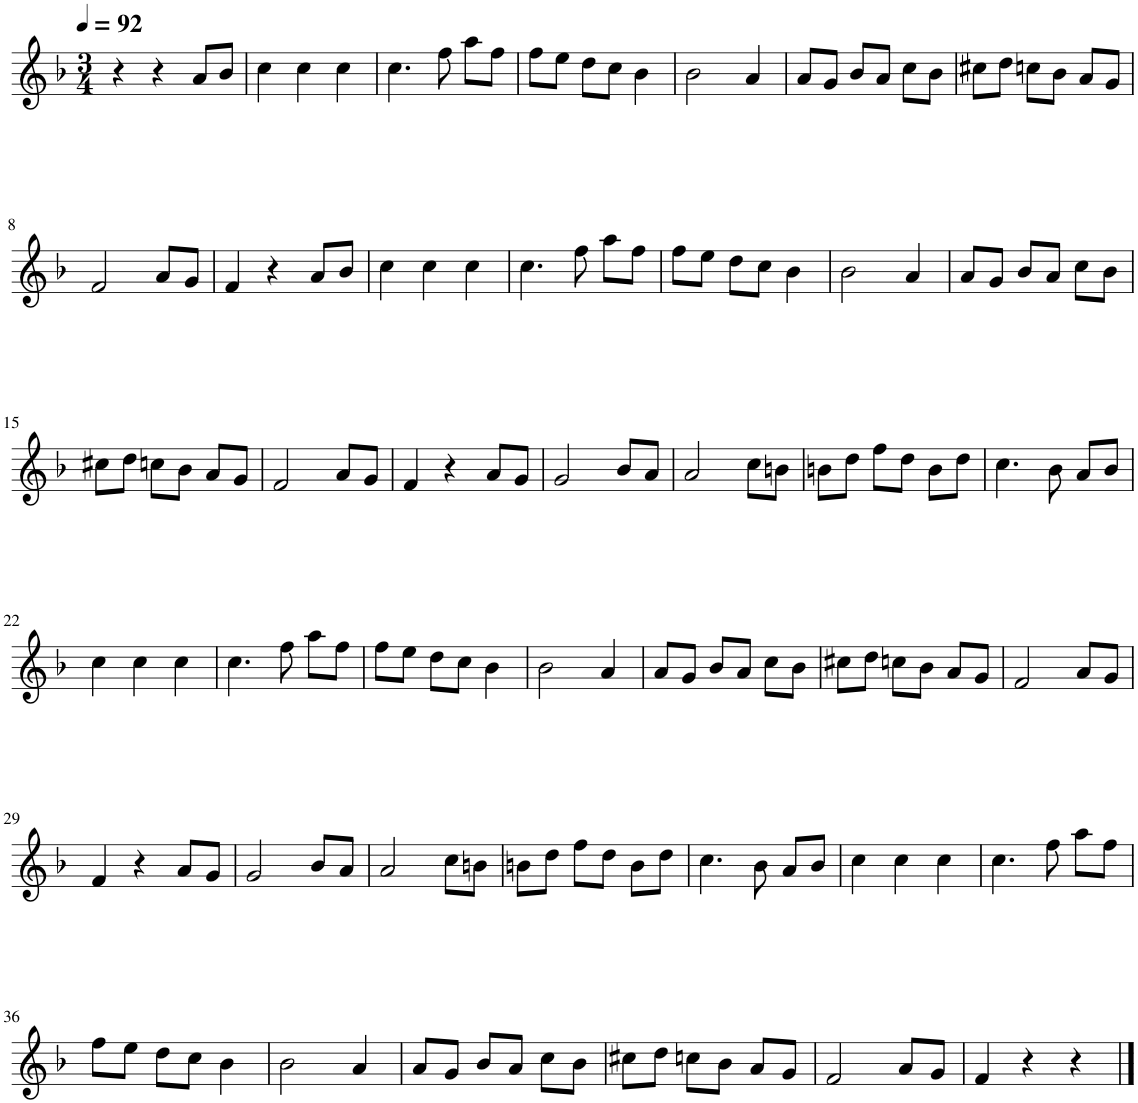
**kern
*part1
*staff1
*I"Oboe
*I'Ob.
*clefG2
*k[b-]
*M3/4
*MM92
=1
4r
4r
8a/L
8b-/J
=2
4cc\
4cc\
4cc\
=3
4.cc\
8ff\
8aa\L
8ff\J
=4
8ff\L
8ee\J
8dd\L
8cc\J
4b-\
=5
2b-\
4a/
=6
8a/L
8g/J
8b-/L
8a/J
8cc\L
8b-\J
=7
8cc#X\L
8dd\J
8ccn\L
8b-\J
8a/L
8g/J
!!LO:LB:g=z
=8
2f/
8a/L
8g/J
=9
4f/
4r
8a/L
8b-/J
=10
4cc\
4cc\
4cc\
=11
4.cc\
8ff\
8aa\L
8ff\J
=12
8ff\L
8ee\J
8dd\L
8cc\J
4b-\
=13
2b-\
4a/
=14
8a/L
8g/J
8b-/L
8a/J
8cc\L
8b-\J
!!LO:LB:g=z
=15
8cc#X\L
8dd\J
8ccn\L
8b-\J
8a/L
8g/J
=16
2f/
8a/L
8g/J
=17
4f/
4r
8a/L
8g/J
=18
2g/
8b-/L
8a/J
=19
2a/
8cc\L
8bn\J
=20
8bn\L
8dd\J
8ff\L
8dd\J
8b\L
8dd\J
=21
4.cc\
8b-\
8a/L
8b-/J
!!LO:LB:g=z
=22
4cc\
4cc\
4cc\
=23
4.cc\
8ff\
8aa\L
8ff\J
=24
8ff\L
8ee\J
8dd\L
8cc\J
4b-\
=25
2b-\
4a/
=26
8a/L
8g/J
8b-/L
8a/J
8cc\L
8b-\J
=27
8cc#X\L
8dd\J
8ccn\L
8b-\J
8a/L
8g/J
=28
2f/
8a/L
8g/J
!!LO:LB:g=z
=29
4f/
4r
8a/L
8g/J
=30
2g/
8b-/L
8a/J
=31
2a/
8cc\L
8bn\J
=32
8bn\L
8dd\J
8ff\L
8dd\J
8b\L
8dd\J
=33
4.cc\
8b-\
8a/L
8b-/J
=34
4cc\
4cc\
4cc\
=35
4.cc\
8ff\
8aa\L
8ff\J
!!LO:LB:g=z
=36
8ff\L
8ee\J
8dd\L
8cc\J
4b-\
=37
2b-\
4a/
=38
8a/L
8g/J
8b-/L
8a/J
8cc\L
8b-\J
=39
8cc#X\L
8dd\J
8ccn\L
8b-\J
8a/L
8g/J
=40
2f/
8a/L
8g/J
=41
4f/
4r
4r
==
*-
